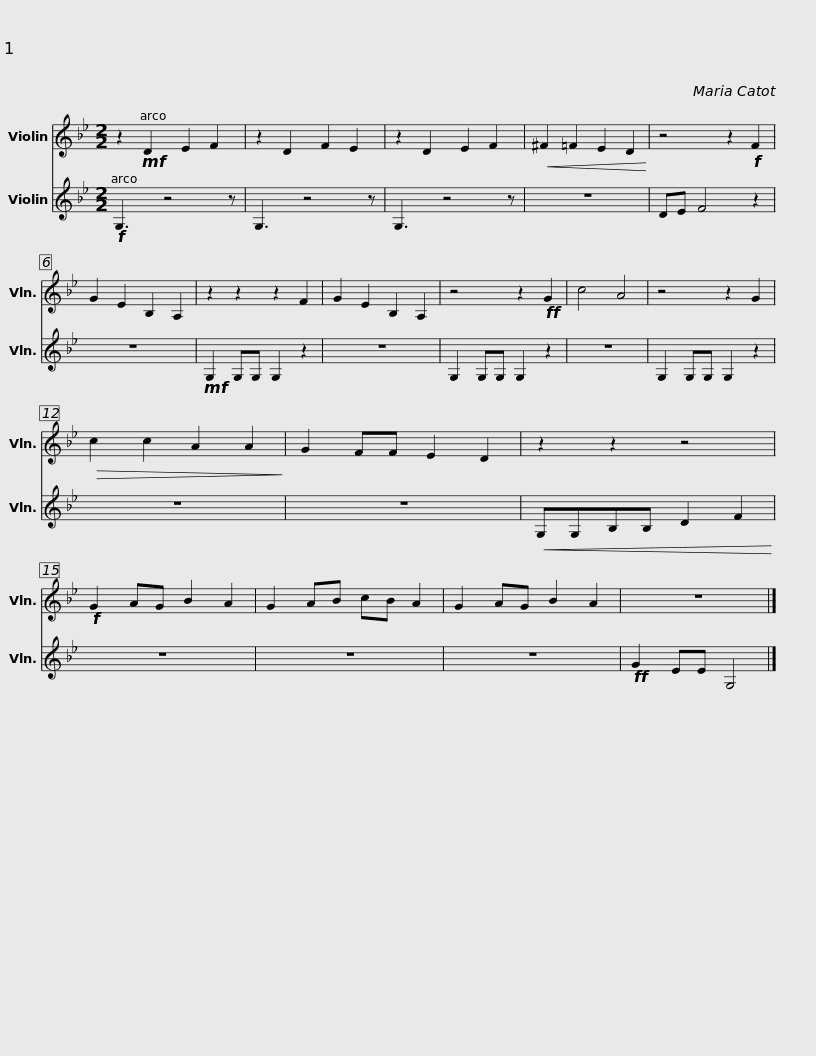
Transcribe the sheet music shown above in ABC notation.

X:1
%%score 1 2
L:1/8
M:2/2
I:linebreak $
K:Bb
V:1 treble
V:2 treble
V:1
 z2!mf! D2 E2 F2 | z2 D2 F2 E2 | z2 D2 E2 F2 |!<(! ^F2 =F2 E2 D2!<)! | z4 z2!f! F2 | %5
 G2 E2 B,2 A,2 | z2 z2 z2 F2 |$ G2 E2 B,2 A,2 | z4 z2!ff! G2 | c4 A4 | %10
 z4 z2 G2 |!>(! c2 c2 A2 A2!>)! | G2 FF E2 D2 | z2 z2 z4 |!f! G2 AG B2 A2 |$ %15
 G2 AB cB A2 | G2 AG B2 A2 | z8 |] %18
V:2
!f! G,3 z4 z | G,3 z4 z | G,3 z4 z | z8 | DE F4 z2 | %5
 z8 |!mf! G,2 G,G, G,2 z2 |$ z8 | G,2 G,G, G,2 z2 | z8 | %10
 G,2 G,G, G,2 z2 | z8 | z8 |!<(! G,G,B,B, D2 F2!<)! | z8 |$ %15
 z8 | z8 |!ff! G2 EE G,4 |] %18
